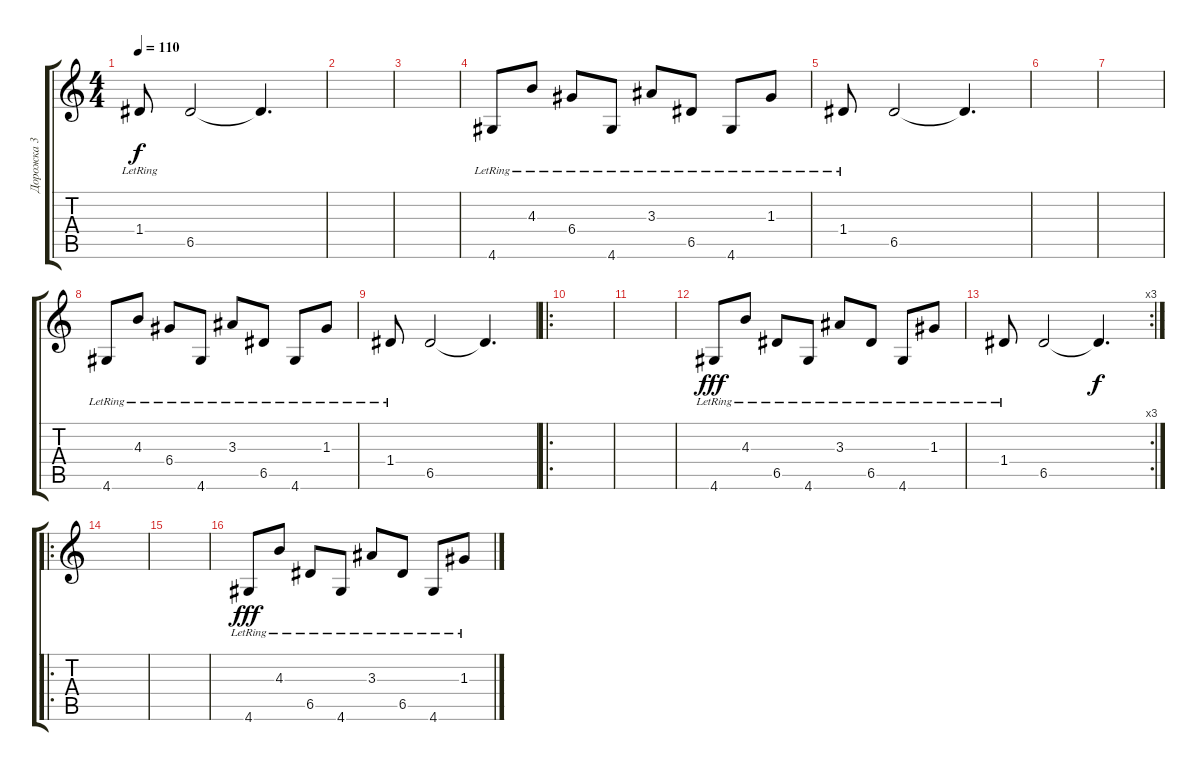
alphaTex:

\track ("Дорожка 3" "Дорожка 3") {instrument electricguitarclean}
\staff {score tabs}
\tuning (E4 B3 G3 D3 A2 E2) {hide}
\ts (4 4)
\tempo 110
\clef g2
\ks c
1.4{lr}.8{dy f} 6.5.2 6.5{t}.4{d} |
|
|
4.6{lr}.8 4.3{lr}.8 6.4{lr}.8 4.6{lr}.8 3.3{lr}.8 6.5{lr}.8 4.6{lr}.8 1.3{lr}.8 |
1.4{lr}.8 6.5.2 6.5{t}.4{d} |
|
|
4.6{lr}.8 4.3{lr}.8 6.4{lr}.8 4.6{lr}.8 3.3{lr}.8 6.5{lr}.8 4.6{lr}.8 1.3{lr}.8 |
1.4{lr}.8 6.5.2 6.5{t}.4{d} |
\ro
|
|
4.6{lr}.8{dy fff} 4.3{lr}.8 6.5{lr}.8 4.6{lr}.8 3.3{lr}.8 6.5{lr}.8 4.6{lr}.8 1.3{lr}.8 |
\rc 3
1.4{lr}.8 6.5.2 6.5{t}.4{d dy f} |
\ro
|
|
4.6{lr}.8{dy fff} 4.3{lr}.8 6.5{lr}.8 4.6{lr}.8 3.3{lr}.8 6.5{lr}.8 4.6{lr}.8 1.3{lr}.8
